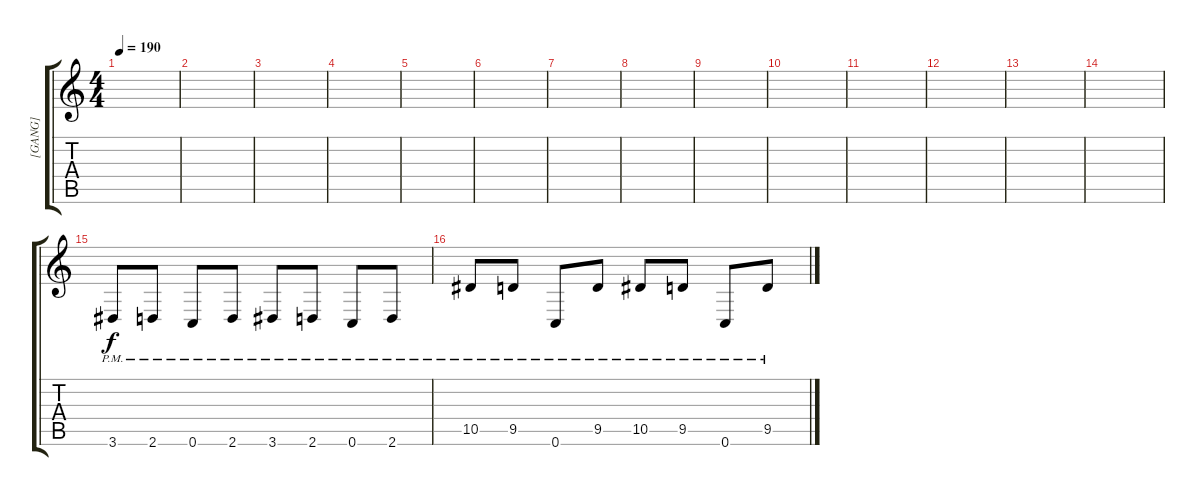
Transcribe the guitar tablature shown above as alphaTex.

\track ("[GANG]" "[GANG]") {instrument distortionguitar}
\staff {score tabs}
\tuning (C4 G3 Eb3 Bb2 F2 C2) {hide}
\ts (4 4)
\tempo 190
\clef g2
\ks c
|
|
|
|
|
|
|
|
|
|
|
|
|
|
3.6{pm}.8 2.6{pm}.8 0.6{pm}.8 2.6{pm}.8 3.6{pm}.8 2.6{pm}.8 0.6{pm}.8 2.6{pm}.8 |
10.5{pm}.8 9.5{pm}.8 0.6{pm}.8 9.5{pm}.8 10.5{pm}.8 9.5{pm}.8 0.6{pm}.8 9.5{pm}.8
